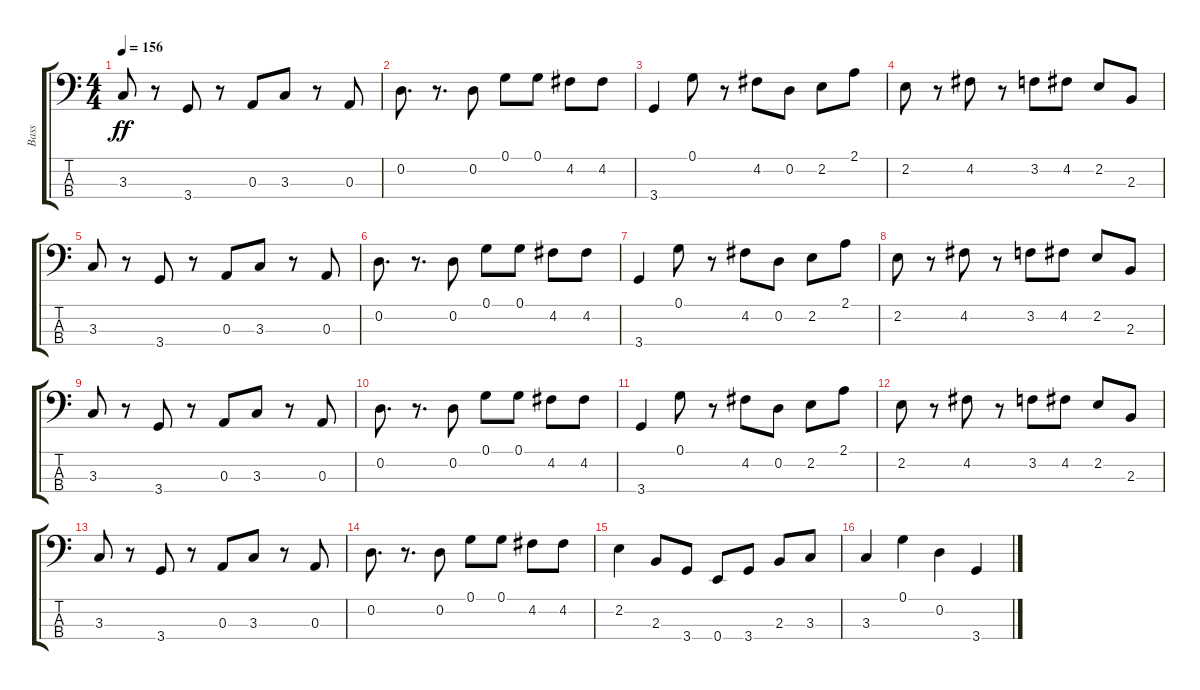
\track ("Bass" "Bass") {instrument electricguitarjazz}
\staff {score tabs}
\tuning (G2 D2 A1 E1) {hide}
\ts (4 4)
\tempo 156
\clef f4
\ks c
3.3.8{dy ff} r.8 3.4.8 r.8 0.3.8 3.3.8 r.8 0.3.8 |
0.2.8{d} r.8{d} 0.2.8 0.1.8 0.1.8 4.2.8 4.2.8 |
3.4.4 0.1.8 r.8 4.2.8 0.2.8 2.2.8 2.1.8 |
2.2.8 r.8 4.2.8 r.8 3.2.8 4.2.8 2.2.8 2.3.8 |
3.3.8 r.8 3.4.8 r.8 0.3.8 3.3.8 r.8 0.3.8 |
0.2.8{d} r.8{d} 0.2.8 0.1.8 0.1.8 4.2.8 4.2.8 |
3.4.4 0.1.8 r.8 4.2.8 0.2.8 2.2.8 2.1.8 |
2.2.8 r.8 4.2.8 r.8 3.2.8 4.2.8 2.2.8 2.3.8 |
3.3.8 r.8 3.4.8 r.8 0.3.8 3.3.8 r.8 0.3.8 |
0.2.8{d} r.8{d} 0.2.8 0.1.8 0.1.8 4.2.8 4.2.8 |
3.4.4 0.1.8 r.8 4.2.8 0.2.8 2.2.8 2.1.8 |
2.2.8 r.8 4.2.8 r.8 3.2.8 4.2.8 2.2.8 2.3.8 |
3.3.8 r.8 3.4.8 r.8 0.3.8 3.3.8 r.8 0.3.8 |
0.2.8{d} r.8{d} 0.2.8 0.1.8 0.1.8 4.2.8 4.2.8 |
2.2.4 2.3.8 3.4.8 0.4.8 3.4.8 2.3.8 3.3.8 |
3.3.4 0.1.4 0.2.4 3.4.4
